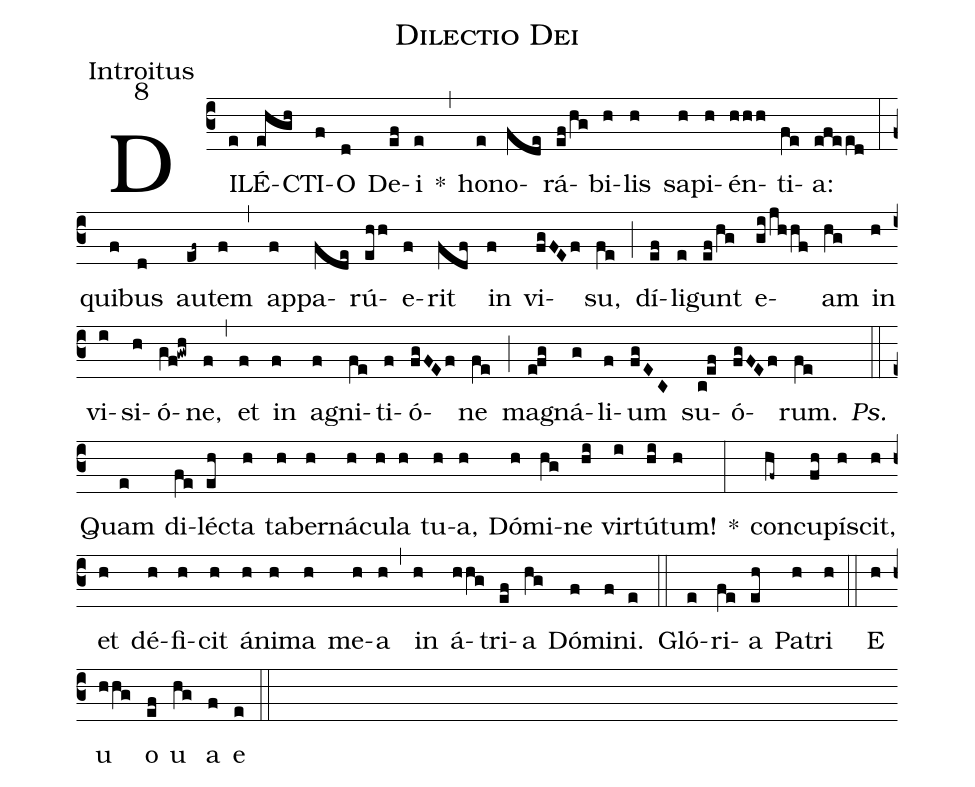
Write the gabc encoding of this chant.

name:Dilectio Dei;
office-part:Introitus;
mode:8;
%%
(c3) DI(e)LÉ(ehgh)CTI(f)O(d) De(ef)i(e) *(,) ho(e)no(fde)rá(ef/hg)bi(h)lis(h) sa(h)pi(h)én(hhh)ti(fe)a:(efeed) (:) qui(f)bus(d) au(ef~)tem(f) (,) ap(f)pa(fde)rú(ehh)e(f)rit(fdf) in(f) vi(fgFEf)su,(fe) (;) dí(ef)li(e)gunt(ef/hg) e(gi/jhhf)am(hg) in(h) vi(i)si(h)ó(gf!gwh)ne,(f) (,) et(f) in(f) a(f)gni(fe)ti(f)ó(fgFEf)ne(fe) (;) ma(e!fg)gná(g)li(f)um(fgEC) su(c!ef)ó(fgFEf)rum.(fe) <i>Ps.</i>(::) Quam(e) di(fe)lé(eh)cta(h) ta(h)ber(h)ná(h)cu(h)la(h) tu(h)a,(h) Dó(h)mi(hg)ne(hi) vir(i)tú(hi)tum!(h) *(:) con(hf~)cu(fh)pí(h)scit,(h) et(h) dé(h)fi(h)cit(h) á(h)ni(h)ma(h) me(h)a(h) (,) in(h) á(hhg)tri(ef)a(hg) Dó(f)mi(f)ni.(e) (::) Gló(e)ri(fe)a(eh) Pa(h)tri(h) (::) E(h) u(hhg) o(ef) u(hg) a(f) e(e) (::)
